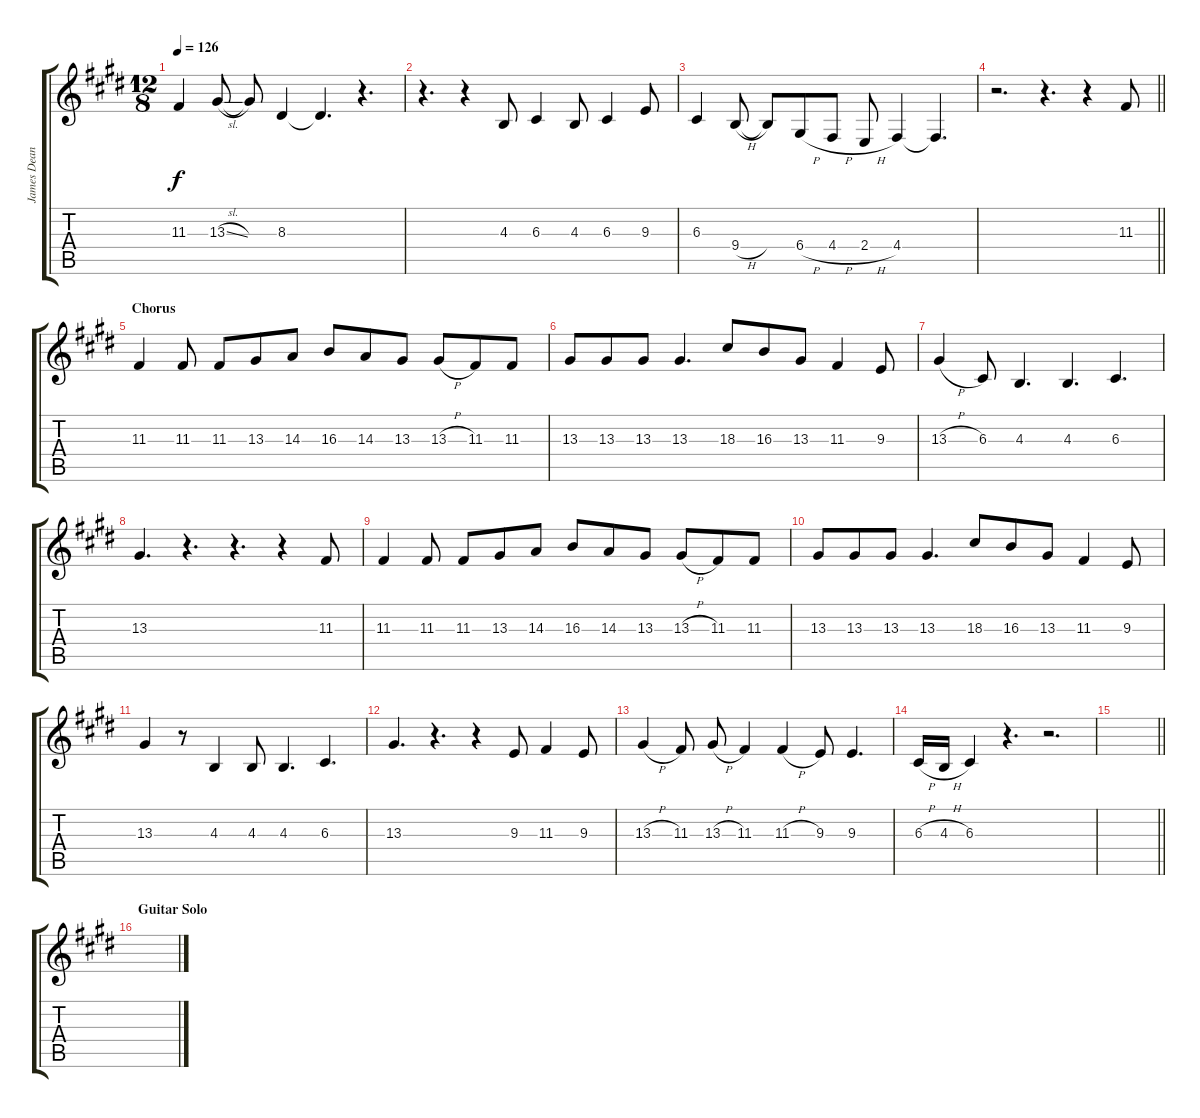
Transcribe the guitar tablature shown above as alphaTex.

\track ("James Dean Bradfield (Vocals)" "James Dean") {instrument viola}
\staff {score tabs}
\tuning (E4 B3 G3 D3 A2 E2) {hide}
\ts (12 8)
\tempo 126
\clef g2
\ks e
11.3.4{dy f} 13.3{sl}.8 13.3{t}.8 8.3.4 8.3{t}.4{d} r.4{d} |
r.4{d} r.4 4.3.8 6.3.4 4.3.8 6.3.4 9.3.8 |
6.3.4 9.4{h}.8 9.4{t}.8 6.4{h}.8 4.4{h}.8 2.4{h}.8 4.4.4 4.4{t}.4{d} |
\barLineRight lightlight
r.2{d} r.4{d} r.4 11.3.8 |
\section ("" "Chorus")
11.3.4 11.3.8 11.3.8 13.3.8 14.3.8 16.3.8 14.3.8 13.3.8 13.3{h}.8 11.3.8 11.3.8 |
13.3.8 13.3.8 13.3.8 13.3.4{d} 18.3.8 16.3.8 13.3.8 11.3.4 9.3.8 |
13.3{h}.4 6.3.8 4.3.4{d} 4.3.4{d} 6.3.4{d} |
13.3.4{d} r.4{d} r.4{d} r.4 11.3.8 |
11.3.4 11.3.8 11.3.8 13.3.8 14.3.8 16.3.8 14.3.8 13.3.8 13.3{h}.8 11.3.8 11.3.8 |
13.3.8 13.3.8 13.3.8 13.3.4{d} 18.3.8 16.3.8 13.3.8 11.3.4 9.3.8 |
13.3.4 r.8 4.3.4 4.3.8 4.3.4{d} 6.3.4{d} |
13.3.4{d} r.4{d} r.4 9.3.8 11.3.4 9.3.8 |
13.3{h}.4 11.3.8 13.3{h}.8 11.3.4 11.3{h}.4 9.3.8 9.3.4{d} |
6.3{h}.16 4.3{h}.16 6.3.4 r.4{d} r.2{d} |
\barLineRight lightlight
|
\section ("" "Guitar Solo")
